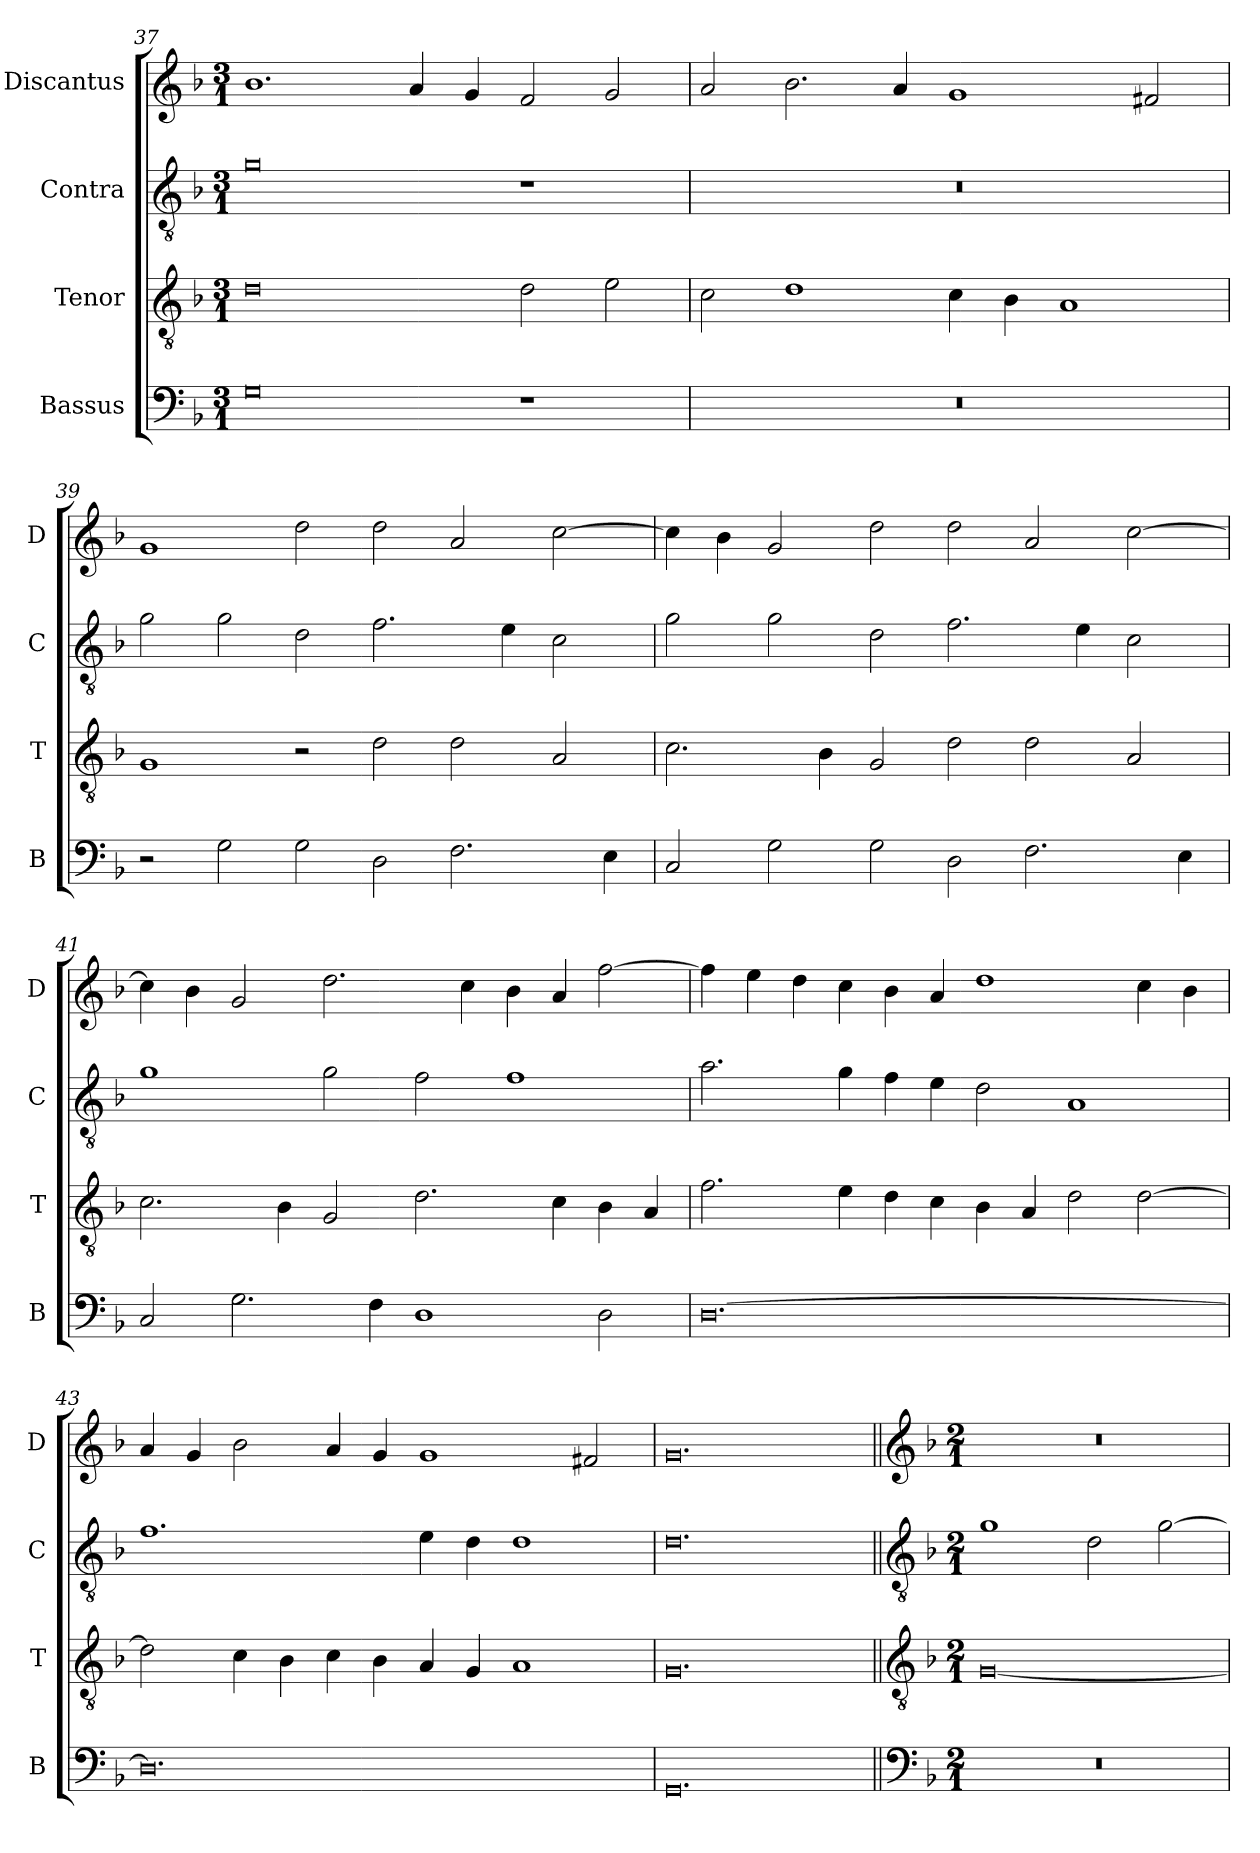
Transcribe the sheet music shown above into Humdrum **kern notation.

**kern	**kern	**kern	**kern
*part4	*part3	*part2	*part1
*staff4	*staff3	*staff2	*staff1
*I"Bassus	*I"Tenor	*I"Contra	*I"Discantus
*I'B	*I'T	*I'C	*I'D
*clefF4	*clefGv2	*clefGv2	*clefG2
*k[b-]	*k[b-]	*k[b-]	*k[b-]
*M3/1	*M3/1	*M3/1	*M3/1
=37	=37	=37	=37
0G	0d	0g	1.b-
.	.	.	4a/
.	.	.	4g/
1r	2d\	1r	2f/
.	2e\	.	2g/
=38	=38	=38	=38
0.r	2c\	0.r	2a/
.	1d	.	2.b-\
.	.	.	4a/
.	4c\	.	1g
.	4B-\	.	.
.	1A	.	.
.	.	.	2f#X/
=39	=39	=39	=39
2r	1G	2g\	1g
2G\	.	2g\	.
2G\	2r	2d\	2dd\
2D\	2d\	2.f\	2dd\
2.F\	2d\	.	2a/
.	.	4e\	.
.	2A/	2c\	[2cc\
4E\	.	.	.
=40	=40	=40	=40
2C/	2.c\	2g\	4cc\]
.	.	.	4b-\
2G\	.	2g\	2g/
.	4B-\	.	.
2G\	2G/	2d\	2dd\
2D\	2d\	2.f\	2dd\
2.F\	2d\	.	2a/
.	.	4e\	.
.	2A/	2c\	[2cc\
4E\	.	.	.
=41	=41	=41	=41
2C/	2.c\	1g	4cc\]
.	.	.	4b-\
2.G\	.	.	2g/
.	4B-\	.	.
.	2G/	2g\	2.dd\
4F\	.	.	.
1D	2.d\	2f\	.
.	.	.	4cc\
.	.	1f	4b-\
.	4c\	.	4a/
2D\	4B-\	.	[2ff\
.	4A/	.	.
=42	=42	=42	=42
[0.D	2.f\	2.a\	4ff\]
.	.	.	4ee\
.	.	.	4dd\
.	4e\	4g\	4cc\
.	4d\	4f\	4b-\
.	4c\	4e\	4a/
.	4B-\	2d\	1dd
.	4A/	.	.
.	2d\	1A	.
.	[2d\	.	4cc\
.	.	.	4b-\
=43	=43	=43	=43
0.D]	2d\]	1.f	4a/
.	.	.	4g/
.	4c\	.	2b-\
.	4B-\	.	.
.	4c\	.	4a/
.	4B-\	.	4g/
.	4A/	4e\	1g
.	4G/	4d\	.
.	1A	1d	.
.	.	.	2f#X/
=44	=44	=44	=44
0.GG	0.G	0.d	0.g
!!LO:LB:g=z
=45||	=45||	=45||	=45||
*clefF4	*clefGv2	*clefGv2	*clefG2
*k[b-]	*k[b-]	*k[b-]	*k[b-]
*M2/1	*M2/1	*M2/1	*M2/1
0r	[0G	1g	0r
.	.	2d\	.
.	.	[2g\	.
=	=	=	=
*-	*-	*-	*-
